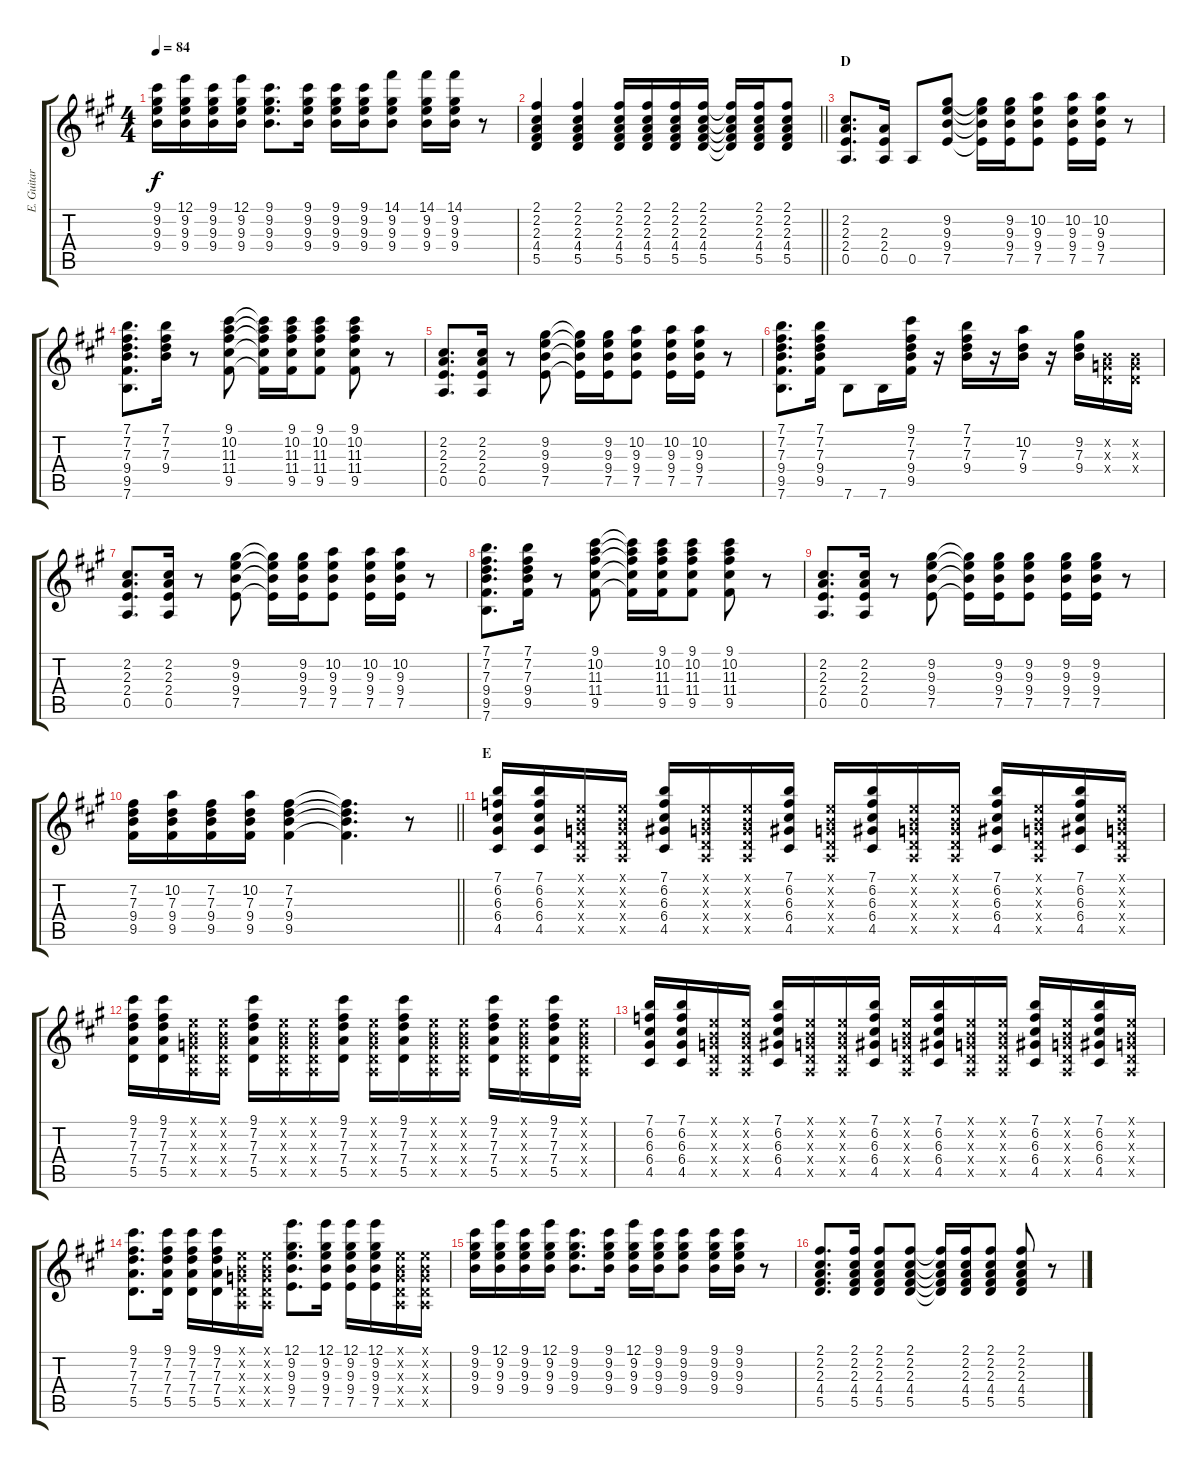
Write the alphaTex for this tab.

\track ("E. Guitar" "E. Guitar") {instrument electricguitarclean}
\staff {score tabs}
\tuning (E4 B3 G3 D3 A2 E2) {hide}
\ts (4 4)
\tempo 84
\clef g2
\ks a
(9.1 9.2 9.3 9.4).16{dy f} (12.1 9.2 9.3 9.4).16 (9.1 9.2 9.3 9.4).16 (12.1 9.2 9.3 9.4).16 (9.1 9.2 9.3 9.4).8{d} (9.1 9.2 9.3 9.4).16 (9.1 9.2 9.3 9.4).16 (9.1 9.2 9.3 9.4).16 (14.1 9.2 9.3 9.4).8 (14.1 9.2 9.3 9.4).16 (14.1 9.2 9.3 9.4).16 r.8 |
\barLineRight lightlight
(2.1 2.2 2.3 4.4 5.5).4 (2.1 2.2 2.3 4.4 5.5).4 (2.1 2.2 2.3 4.4 5.5).16 (2.1 2.2 2.3 4.4 5.5).16 (2.1 2.2 2.3 4.4 5.5).16 (2.1 2.2 2.3 4.4 5.5).16 (2.1{t} 2.2{t} 2.3{t} 4.4{t} 5.5{t}).16 (2.1 2.2 2.3 4.4 5.5).16 (2.1 2.2 2.3 4.4 5.5).8 |
\section ("" "D")
(2.2 2.3 2.4 0.5).8{d} (2.3 2.4 0.5).16 0.5.8 (9.2 9.3 9.4 7.5).8 (9.2{t} 9.3{t} 9.4{t} 7.5{t}).16 (9.2 9.3 9.4 7.5).16 (10.2 9.3 9.4 7.5).8 (10.2 9.3 9.4 7.5).16 (10.2 9.3 9.4 7.5).16 r.8 |
(7.1 7.2 7.3 9.4 9.5 7.6).8{d} (7.1 7.2 7.3 9.4).16 r.8 (9.1 10.2 11.3 11.4 9.5).8 (9.1{t} 10.2{t} 11.3{t} 11.4{t} 9.5{t}).16 (9.1 10.2 11.3 11.4 9.5).16 (9.1 10.2 11.3 11.4 9.5).8 (9.1 10.2 11.3 11.4 9.5).8 r.8 |
(2.2 2.3 2.4 0.5).8{d} (2.2 2.3 2.4 0.5).16 r.8 (9.2 9.3 9.4 7.5).8 (9.2{t} 9.3{t} 9.4{t} 7.5{t}).16 (9.2 9.3 9.4 7.5).16 (10.2 9.3 9.4 7.5).8 (10.2 9.3 9.4 7.5).16 (10.2 9.3 9.4 7.5).16 r.8 |
(7.1 7.2 7.3 9.4 9.5 7.6).8{d} (7.1 7.2 7.3 9.4 9.5).16 7.6.8 7.6.16 (9.1 7.2 7.3 9.4 9.5).16 r.16 (7.1 7.2 7.3 9.4).16 r.16 (10.2 7.3 9.4).16 r.16 (9.2 7.3 9.4).16 (0.2{x} 0.3{x} 0.4{x}).16 (0.2{x} 0.3{x} 0.4{x}).16 |
(2.2 2.3 2.4 0.5).8{d} (2.2 2.3 2.4 0.5).16 r.8 (9.2 9.3 9.4 7.5).8 (9.2{t} 9.3{t} 9.4{t} 7.5{t}).16 (9.2 9.3 9.4 7.5).16 (10.2 9.3 9.4 7.5).8 (10.2 9.3 9.4 7.5).16 (10.2 9.3 9.4 7.5).16 r.8 |
(7.1 7.2 7.3 9.4 9.5 7.6).8{d} (7.1 7.2 7.3 9.4 9.5).16 r.8 (9.1 10.2 11.3 11.4 9.5).8 (9.1{t} 10.2{t} 11.3{t} 11.4{t} 9.5{t}).16 (9.1 10.2 11.3 11.4 9.5).16 (9.1 10.2 11.3 11.4 9.5).8 (9.1 10.2 11.3 11.4 9.5).8 r.8 |
(2.2 2.3 2.4 0.5).8{d} (2.2 2.3 2.4 0.5).16 r.8 (9.2 9.3 9.4 7.5).8 (9.2{t} 9.3{t} 9.4{t} 7.5{t}).16 (9.2 9.3 9.4 7.5).16 (9.2 9.3 9.4 7.5).8 (9.2 9.3 9.4 7.5).16 (9.2 9.3 9.4 7.5).16 r.8 |
\barLineRight lightlight
(7.2 7.3 9.4 9.5).16 (10.2 7.3 9.4 9.5).16 (7.2 7.3 9.4 9.5).16 (10.2 7.3 9.4 9.5).16 (7.2 7.3 9.4 9.5).4 (7.2{t} 7.3{t} 9.4{t} 9.5{t}).4{d} r.8 |
\section ("" "E")
(7.1 6.2 6.3 6.4 4.5).16 (7.1 6.2 6.3 6.4 4.5).16 (0.1{x} 0.2{x} 0.3{x} 0.4{x} 0.5{x}).16 (0.1{x} 0.2{x} 0.3{x} 0.4{x} 0.5{x}).16 (7.1 6.2 6.3 6.4 4.5).16 (0.1{x} 0.2{x} 0.3{x} 0.4{x} 0.5{x}).16 (0.1{x} 0.2{x} 0.3{x} 0.4{x} 0.5{x}).16 (7.1 6.2 6.3 6.4 4.5).16 (0.1{x} 0.2{x} 0.3{x} 0.4{x} 0.5{x}).16 (7.1 6.2 6.3 6.4 4.5).16 (0.1{x} 0.2{x} 0.3{x} 0.4{x} 0.5{x}).16 (0.1{x} 0.2{x} 0.3{x} 0.4{x} 0.5{x}).16 (7.1 6.2 6.3 6.4 4.5).16 (0.1{x} 0.2{x} 0.3{x} 0.4{x} 0.5{x}).16 (7.1 6.2 6.3 6.4 4.5).16 (0.1{x} 0.2{x} 0.3{x} 0.4{x} 0.5{x}).16 |
(9.1 7.2 7.3 7.4 5.5).16 (9.1 7.2 7.3 7.4 5.5).16 (0.1{x} 0.2{x} 0.3{x} 0.4{x} 0.5{x}).16 (0.1{x} 0.2{x} 0.3{x} 0.4{x} 0.5{x}).16 (9.1 7.2 7.3 7.4 5.5).16 (0.1{x} 0.2{x} 0.3{x} 0.4{x} 0.5{x}).16 (0.1{x} 0.2{x} 0.3{x} 0.4{x} 0.5{x}).16 (9.1 7.2 7.3 7.4 5.5).16 (0.1{x} 0.2{x} 0.3{x} 0.4{x} 0.5{x}).16 (9.1 7.2 7.3 7.4 5.5).16 (0.1{x} 0.2{x} 0.3{x} 0.4{x} 0.5{x}).16 (0.1{x} 0.2{x} 0.3{x} 0.4{x} 0.5{x}).16 (9.1 7.2 7.3 7.4 5.5).16 (0.1{x} 0.2{x} 0.3{x} 0.4{x} 0.5{x}).16 (9.1 7.2 7.3 7.4 5.5).16 (0.1{x} 0.2{x} 0.3{x} 0.4{x} 0.5{x}).16 |
(7.1 6.2 6.3 6.4 4.5).16 (7.1 6.2 6.3 6.4 4.5).16 (0.1{x} 0.2{x} 0.3{x} 0.4{x} 0.5{x}).16 (0.1{x} 0.2{x} 0.3{x} 0.4{x} 0.5{x}).16 (7.1 6.2 6.3 6.4 4.5).16 (0.1{x} 0.2{x} 0.3{x} 0.4{x} 0.5{x}).16 (0.1{x} 0.2{x} 0.3{x} 0.4{x} 0.5{x}).16 (7.1 6.2 6.3 6.4 4.5).16 (0.1{x} 0.2{x} 0.3{x} 0.4{x} 0.5{x}).16 (7.1 6.2 6.3 6.4 4.5).16 (0.1{x} 0.2{x} 0.3{x} 0.4{x} 0.5{x}).16 (0.1{x} 0.2{x} 0.3{x} 0.4{x} 0.5{x}).16 (7.1 6.2 6.3 6.4 4.5).16 (0.1{x} 0.2{x} 0.3{x} 0.4{x} 0.5{x}).16 (7.1 6.2 6.3 6.4 4.5).16 (0.1{x} 0.2{x} 0.3{x} 0.4{x} 0.5{x}).16 |
(9.1 7.2 7.3 7.4 5.5).8{d} (9.1 7.2 7.3 7.4 5.5).16 (9.1 7.2 7.3 7.4 5.5).16 (9.1 7.2 7.3 7.4 5.5).16 (0.1{x} 0.2{x} 0.3{x} 0.4{x} 0.5{x}).16 (0.1{x} 0.2{x} 0.3{x} 0.4{x} 0.5{x}).16 (12.1 9.2 9.3 9.4 7.5).8{d} (12.1 9.2 9.3 9.4 7.5).16 (12.1 9.2 9.3 9.4 7.5).16 (12.1 9.2 9.3 9.4 7.5).16 (0.1{x} 0.2{x} 0.3{x} 0.4{x} 0.5{x}).16 (0.1{x} 0.2{x} 0.3{x} 0.4{x} 0.5{x}).16 |
(9.1 9.2 9.3 9.4).16 (12.1 9.2 9.3 9.4).16 (9.1 9.2 9.3 9.4).16 (12.1 9.2 9.3 9.4).16 (9.1 9.2 9.3 9.4).8{d} (9.1 9.2 9.3 9.4).16 (12.1 9.2 9.3 9.4).16 (9.1 9.2 9.3 9.4).16 (9.1 9.2 9.3 9.4).8 (9.1 9.2 9.3 9.4).16 (9.1 9.2 9.3 9.4).16 r.8 |
(2.1 2.2 2.3 4.4 5.5).8{d} (2.1 2.2 2.3 4.4 5.5).16 (2.1 2.2 2.3 4.4 5.5).8 (2.1 2.2 2.3 4.4 5.5).8 (2.1{t} 2.2{t} 2.3{t} 4.4{t} 5.5{t}).16 (2.1 2.2 2.3 4.4 5.5).16 (2.1 2.2 2.3 4.4 5.5).8 (2.1 2.2 2.3 4.4 5.5).8 r.8
